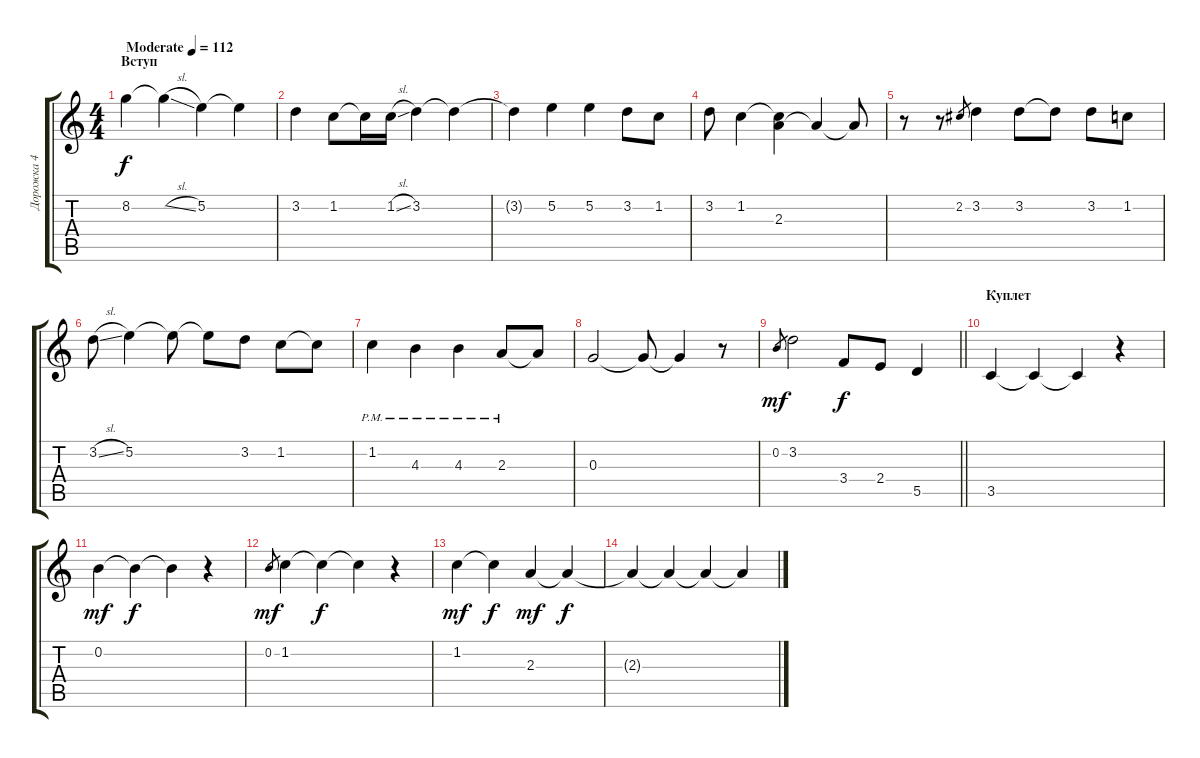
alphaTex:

\track ("Дорожка 4" "Дорожка 4") {instrument acousticguitarsteel}
\staff {score tabs}
\tuning (E4 B3 G3 D3 A2 E2) {hide}
\ts (4 4)
\section ("" "Вступ")
\tempo (112 "Moderate")
\clef g2
\ks c
8.2.4{dy f instrument acousticguitarsteel} 8.2{sl t}.4 5.2.4 5.2{t}.4 |
3.2.4 1.2.8 1.2{t}.16 1.2{sl}.16 3.2.4 3.2{t}.4 |
3.2{t}.4 5.2.4 5.2.4 3.2.8 1.2.8 |
3.2.8 1.2.4 (1.2{t} 2.3).4 2.3{t}.4 2.3{t}.8 |
r.8 r.8 2.2.8{gr} 3.2.4 3.2.8 3.2{t}.8 3.2.8 1.2.8 |
3.2{sl}.8 5.2.4 5.2{t}.8 5.2{t}.8 3.2.8 1.2.8 1.2{t}.8 |
1.2{pm}.4 4.3{pm}.4 4.3{pm}.4 2.3{pm}.8 2.3{t}.8 |
0.3.2 0.3{t}.8 0.3{t}.4 r.8 |
\barLineRight lightlight
0.2.8{gr dy mf} 3.2.2 3.4.8{dy f} 2.4.8 5.5.4 |
\section ("" "Куплет")
3.5.4 3.5{t}.4 3.5{t}.4 r.4 |
0.2.4{dy mf} 0.2{t}.4{dy f} 0.2{t}.4 r.4 |
0.2.8{gr dy mf} 1.2.4 1.2{t}.4{dy f} 1.2{t}.4 r.4 |
1.2.4{dy mf} 1.2{t}.4{dy f} 2.3.4{dy mf} 2.3{t}.4{dy f} |
2.3{t}.4 2.3{t}.4 2.3{t}.4 2.3{t}.4
